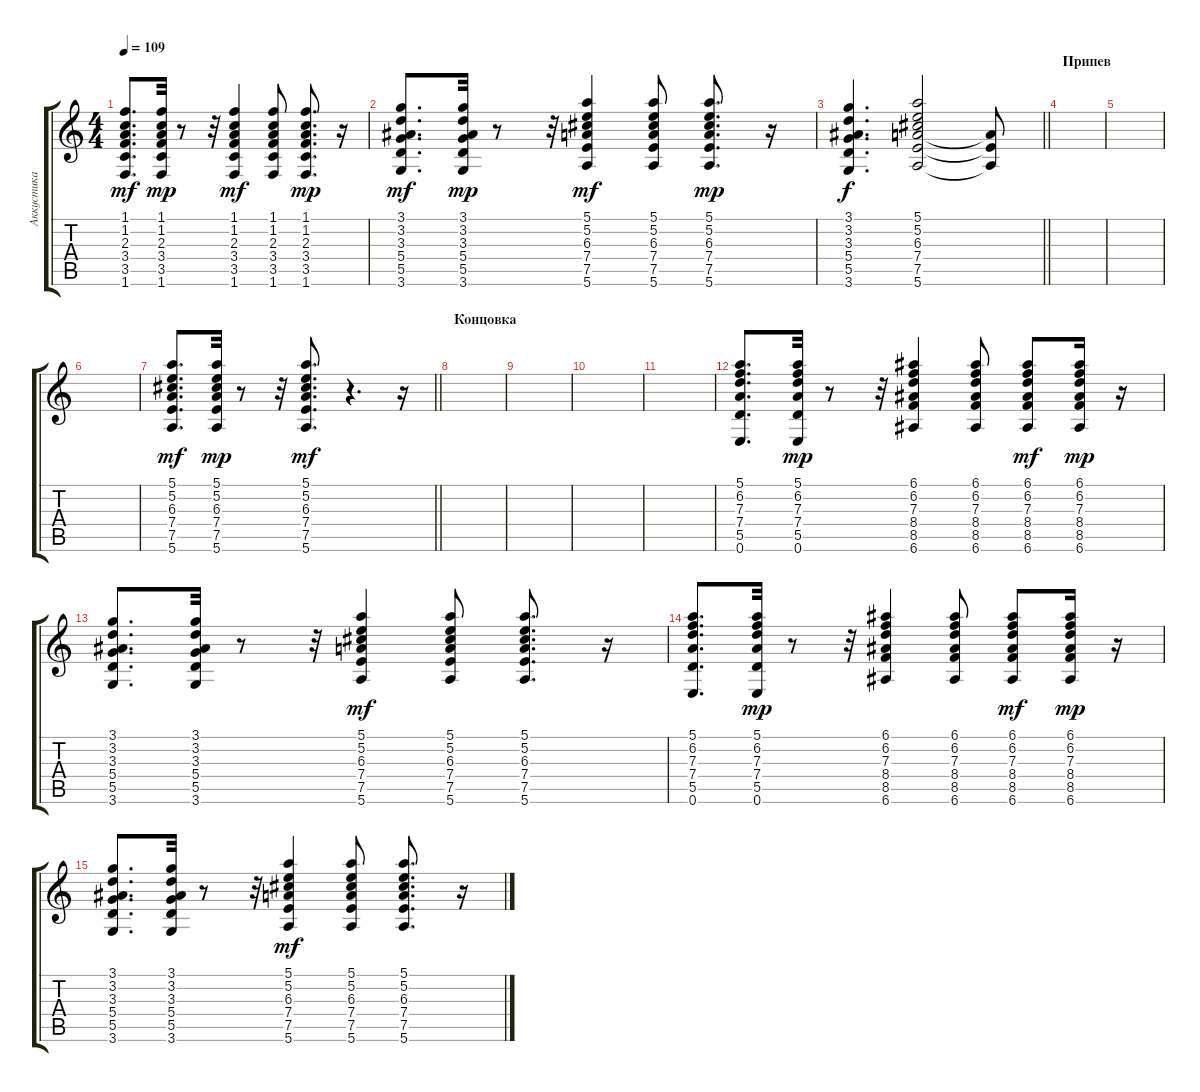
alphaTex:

\track ("Аккустика" "Аккустика") {instrument acousticguitarsteel}
\staff {score tabs}
\tuning (E4 B3 G3 D3 A2 E2) {hide}
\ts (4 4)
\tempo 109
\clef g2
\ks c
(1.1 1.2 2.3 3.4 3.5 1.6).8{d dy mf} (1.1 1.2 2.3 3.4 3.5 1.6).32{dy mp} r.8 r.32 (1.1 1.2 2.3 3.4 3.5 1.6).4{dy mf} (1.1 1.2 2.3 3.4 3.5 1.6).8 (1.1 1.2 2.3 3.4 3.5 1.6).8{d dy mp} r.16 |
(3.1 3.2 3.3 5.4 5.5 3.6).8{d dy mf} (3.1 3.2 3.3 5.4 5.5 3.6).32{dy mp} r.8 r.32 (5.1 5.2 6.3 7.4 7.5 5.6).4{dy mf} (5.1 5.2 6.3 7.4 7.5 5.6).8 (5.1 5.2 6.3 7.4 7.5 5.6).8{d dy mp} r.16 |
\barLineRight lightlight
(3.1 3.2 3.3 5.4 5.5 3.6).4{d dy f} (5.1 5.2 6.3 7.4 7.5 5.6).2 (7.4{t} 7.5{t} 5.6{t}).8 |
\section ("" "Припев")
|
|
|
\barLineRight lightlight
(5.1 5.2 6.3 7.4 7.5 5.6).8{d dy mf} (5.1 5.2 6.3 7.4 7.5 5.6).32{dy mp} r.8 r.32 (5.1 5.2 6.3 7.4 7.5 5.6).8{d dy mf} r.4{d} r.16 |
\section ("" "Концовка")
|
|
|
|
(5.1 6.2 7.3 7.4 5.5 0.6).8{d} (5.1 6.2 7.3 7.4 5.5 0.6).32{dy mp} r.8 r.32 (6.1 6.2 7.3 8.4 8.5 6.6).4 (6.1 6.2 7.3 8.4 8.5 6.6).8 (6.1 6.2 7.3 8.4 8.5 6.6).8{dy mf} (6.1 6.2 7.3 8.4 8.5 6.6).16{dy mp} r.16 |
(3.1 3.2 3.3 5.4 5.5 3.6).8{d} (3.1 3.2 3.3 5.4 5.5 3.6).32 r.8 r.32 (5.1 5.2 6.3 7.4 7.5 5.6).4{dy mf} (5.1 5.2 6.3 7.4 7.5 5.6).8 (5.1 5.2 6.3 7.4 7.5 5.6).8{d} r.16 |
(5.1 6.2 7.3 7.4 5.5 0.6).8{d} (5.1 6.2 7.3 7.4 5.5 0.6).32{dy mp} r.8 r.32 (6.1 6.2 7.3 8.4 8.5 6.6).4 (6.1 6.2 7.3 8.4 8.5 6.6).8 (6.1 6.2 7.3 8.4 8.5 6.6).8{dy mf} (6.1 6.2 7.3 8.4 8.5 6.6).16{dy mp} r.16 |
(3.1 3.2 3.3 5.4 5.5 3.6).8{d} (3.1 3.2 3.3 5.4 5.5 3.6).32 r.8 r.32 (5.1 5.2 6.3 7.4 7.5 5.6).4{dy mf} (5.1 5.2 6.3 7.4 7.5 5.6).8 (5.1 5.2 6.3 7.4 7.5 5.6).8{d} r.16
